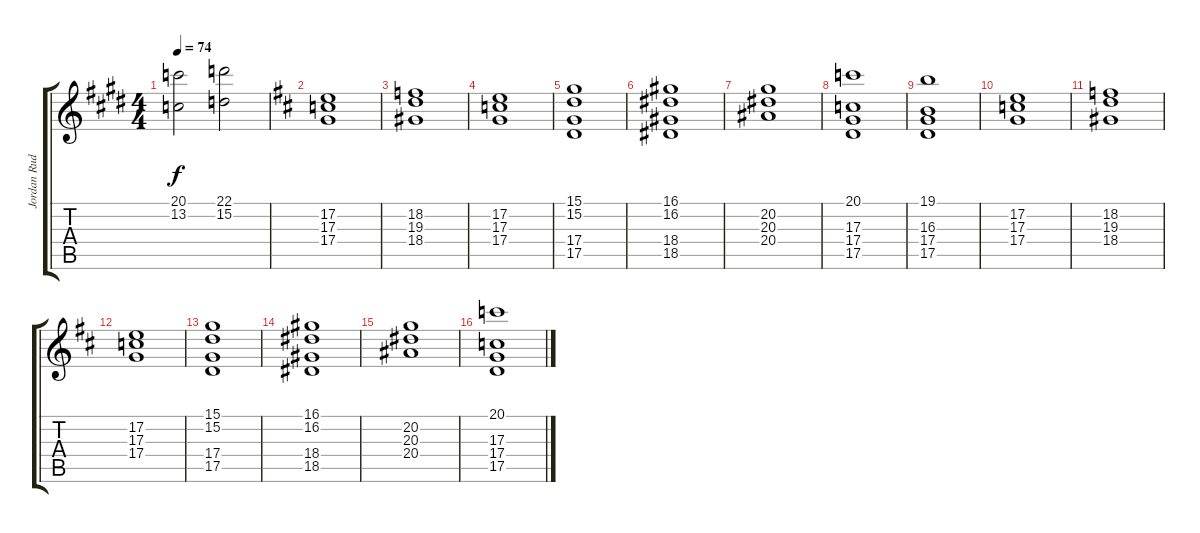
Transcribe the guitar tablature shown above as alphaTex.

\track ("Jordan Rudess" "Jordan Rud") {instrument acousticgrandpiano}
\staff {score tabs}
\tuning (E4 B3 G3 D3 A2 E2) {hide}
\ts (4 4)
\tempo 74
\clef g2
\ks e
(20.1 13.2).2{dy f} (22.1 15.2).2 |
\ks bminor
(17.2 17.3 17.4).1 |
(18.2 19.3 18.4).1 |
(17.2 17.3 17.4).1 |
(15.1 15.2 17.4 17.5).1 |
(16.1 16.2 18.4 18.5).1 |
(20.2 20.3 20.4).1 |
(20.1 17.3 17.4 17.5).1 |
(19.1 16.3 17.4 17.5).1 |
(17.2 17.3 17.4).1 |
(18.2 19.3 18.4).1 |
(17.2 17.3 17.4).1 |
(15.1 15.2 17.4 17.5).1 |
(16.1 16.2 18.4 18.5).1 |
(20.2 20.3 20.4).1 |
(20.1 17.3 17.4 17.5).1
